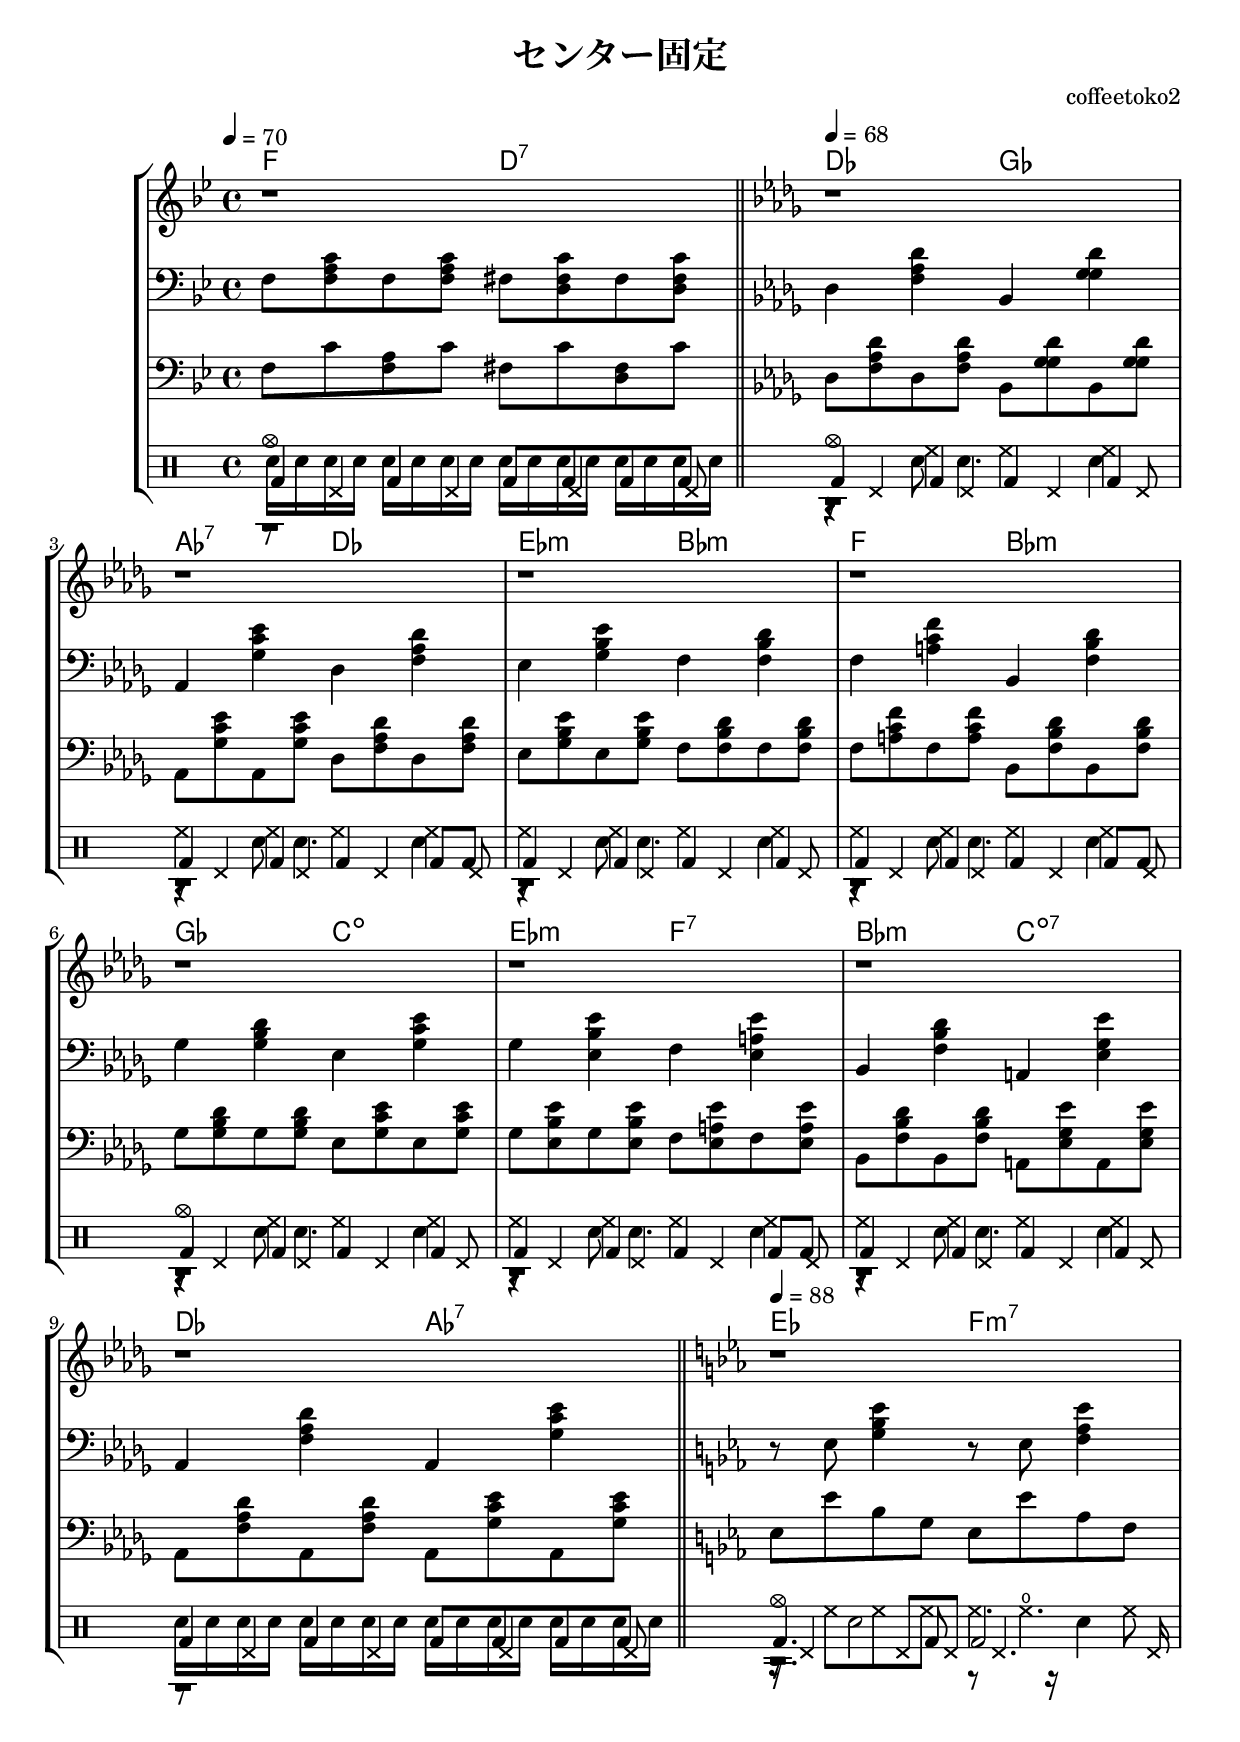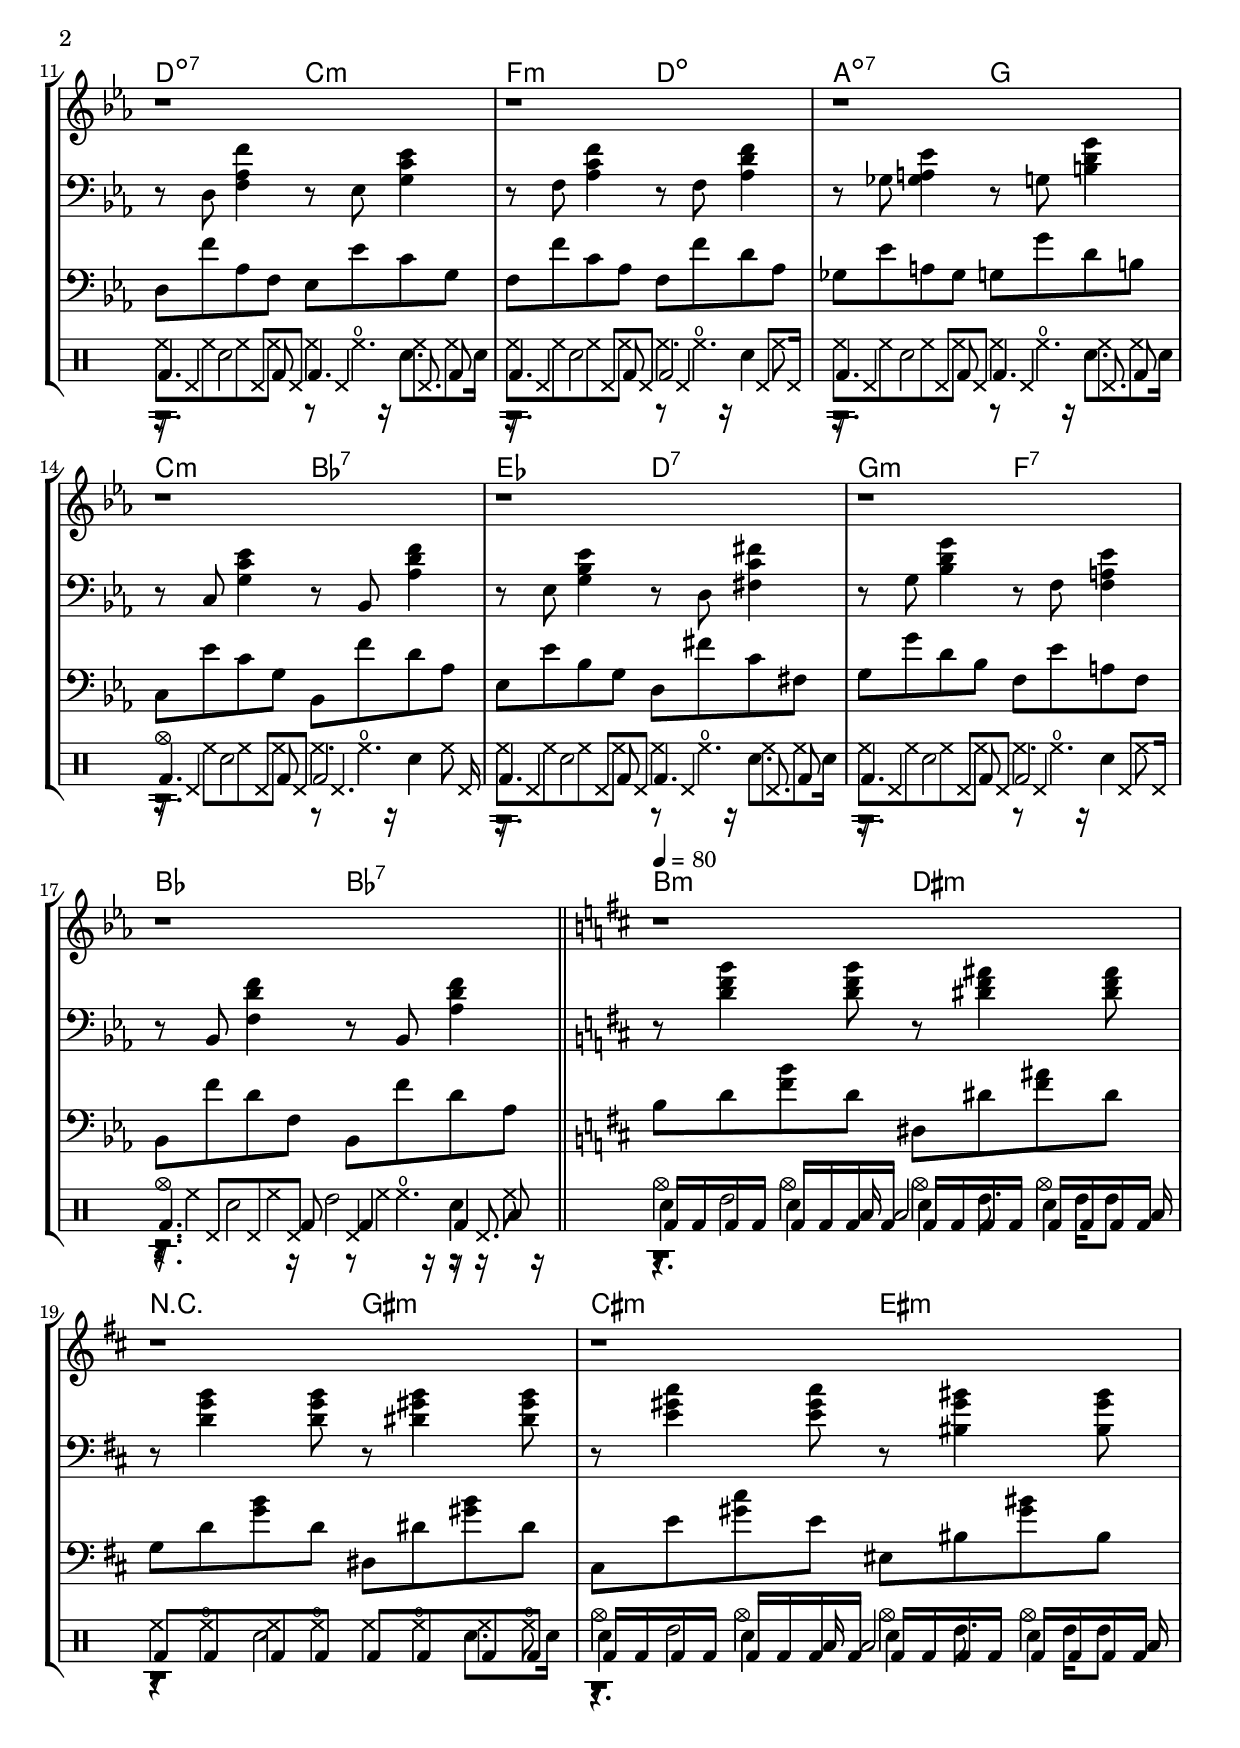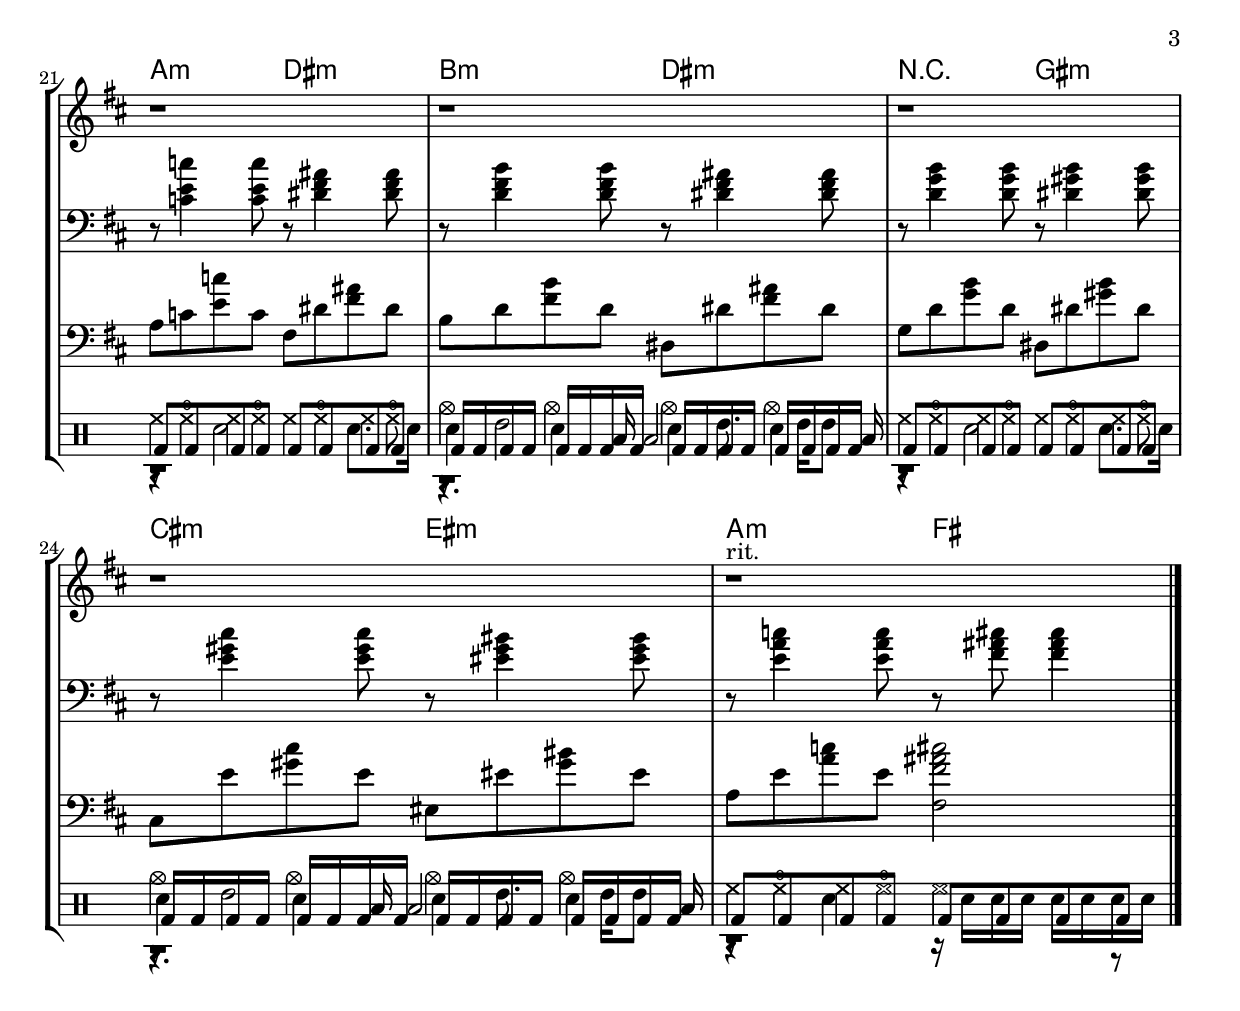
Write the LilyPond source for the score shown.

\version "2.12.1"

\header {
	title = \markup {センター固定}
	composer = \markup \center-column {coffeetoko2}
}

harmony = \chordmode {
	f2 d:7 

	des ges as:7 des es:m bes:m f bes:m ges c:dim es:m f:7 bes:m c:dim7 des as:7 

	es f:min7 d:dim7 c:m f:m d:dim a:dim7 g c:m bes:7 es d:7 g:m f:7 bes bes:7 

	b:m dis:m r gis:m cis:m eis:m a:m dis:m b:m dis:m r gis:m cis:m eis:m a:m fis 
}

melody = {
	\key bes \major
	\tempo 4 = 70
	r1   
	\key des \major
	\tempo 4 = 68
	r1 | r1 | r1 | r1 | r1 | r1 | r1 | r1   
	\key es \major
	\tempo 4 = 88
	r1 | r1 | r1 | r1 | r1 | r1 | r1 | r1   
	\key d \major
	\tempo 4 = 80
	r1 | r1 | r1 | r1 | r1 | r1 | r1 | r1^"rit." \bar "|."
}

words = \lyricmode {
	
	
	
	
}

tempochange = {
	\tempo 4 = 70
	r1 \bar "||"
	\tempo 4 = 68
	r1 | r1 | r1 | r1 | r1 | r1 | r1 | r1 \bar "||"
	\tempo 4 = 88
	r1 | r1 | r1 | r1 | r1 | r1 | r1 | r1 \bar "||"
	\tempo 4 = 80
	r1 | r1 | r1 | r1 | r1 | r1 | r1 | \tempo 4 = 60 r2 \tempo 4 = 53 r2 \bar "|."
}

mainacc = {
	\clef bass
	\set Staff.midiInstrument = #"Bagpipe"
	\key bes \major
	\tempo 4 = 70
	f8 <f a c'> f <f a c'>
	fis8 <d fis c'> fis <d fis c'>
	\bar "||"

	\set Staff.midiInstrument = #"Agogo"
	\key des \major
	\tempo 4 = 68
	des4 <f as des'>4
	bes,4 <ges ges des'>4
	as,4 <ges c' es'>4
	des4 <f as des'>4
	es4 <ges bes es'>4
	f4 <f bes des'>4
	f4 <a c' f'>4
	bes,4 <f bes des'>4
	ges4 <ges bes des'>4
	es4 <ges c' es'>4
	ges4 <es bes es'>4
	f4 <es a es'>4
	bes,4 <f bes des'>4
	a,4 <es ges es'>4
	as,4 <f as des'>4
	as,4 <ges c' es'>4
	\bar "||"

	\set Staff.midiInstrument = #"Agogo"
	\key es \major
	\tempo 4 = 88
	r8 es <g bes es'>4
	r8 es <f as es'>4
	r8 d <f as f'>4
	r8 es <g c' es'>4
	r8 f <as c' f'>4
	r8 f <as d' f'>4
	r8 ges <ges a es'>4
	r8 g <b d' g'>4
	r8 c <g c' es'>4
	r8 bes, <as d' f'>4
	r8 es <g bes es'>4
	r8 d <fis c' fis'>4
	r8 g <bes d' g'>4
	r8 f <f a es'>4
	r8 bes, <f d' f'>4
	r8 bes, <as d' f'>4
	\bar "||"

	\set Staff.midiInstrument = #"Shanai"
	\key d \major
	\tempo 4 = 80
	r8 <d' fis' b'>4 <d' fis' b'>8
	r8 <dis' fis' ais'>4 <dis' fis' ais'>8
	r8 <d' g' b'>4 <d' g' b'>8
	r8 <dis' gis' b'>4 <dis' gis' b'>8
	r8 <e' gis' cis''>4 <e' gis' cis''>8
	r8 <bis gis' bis'>4 <bis gis' bis'>8
	r8 <c' e' c''>4 <c' e' c''>8
	r8 <dis' fis' ais'>4 <dis' fis' ais'>8
	r8 <d' fis' b'>4 <d' fis' b'>8
	r8 <dis' fis' ais'>4 <dis' fis' ais'>8
	r8 <d' g' b'>4 <d' g' b'>8
	r8 <dis' gis' b'>4 <dis' gis' b'>8
	r8 <e' gis' cis''>4 <e' gis' cis''>8
	r8 <eis' gis' bis'>4 <eis' gis' bis'>8
	r8 <e' a' c''>4 <e' a' c''>8
	r8 <fis' ais' cis''>8 <fis' ais' cis''>4
	\bar "|."
}

subacc = {
	\clef bass
	\set Staff.midiInstrument = #"Shanai"
	\key bes \major
	\tempo 4 = 70
	f8 c' <f a> c'
	fis8 c' <d fis> c'
	\bar "||"

	\set Staff.midiInstrument = #"Tinkle Bell"
	\key des \major
	\tempo 4 = 68
	des8 <f as des'> des <f as des'>
	bes,8 <ges ges des'> bes, <ges ges des'>
	as,8 <ges c' es'> as, <ges c' es'>
	des8 <f as des'> des <f as des'>
	es8 <ges bes es'> es <ges bes es'>
	f8 <f bes des'> f <f bes des'>
	f8 <a c' f'> f <a c' f'>
	bes,8 <f bes des'> bes, <f bes des'>
	ges8 <ges bes des'> ges <ges bes des'>
	es8 <ges c' es'> es <ges c' es'>
	ges8 <es bes es'> ges <es bes es'>
	f8 <es a es'> f <es a es'>
	bes,8 <f bes des'> bes, <f bes des'>
	a,8 <es ges es'> a, <es ges es'>
	as,8 <f as des'> as, <f as des'>
	as,8 <ges c' es'> as, <ges c' es'>
	\bar "||"

	\set Staff.midiInstrument = #"Tinkle Bell"
	\key es \major
	\tempo 4 = 88
	es8 es' bes g
	es8 es' as f
	d8 f' as f
	es8 es' c' g
	f8 f' c' as
	f8 f' d' as
	ges8 es' a ges
	g8 g' d' b
	c8 es' c' g
	bes,8 f' d' as
	es8 es' bes g
	d8 fis' c' fis
	g8 g' d' bes
	f8 es' a f
	bes,8 f' d' f
	bes,8 f' d' as
	\bar "||"

	\set Staff.midiInstrument = #"Fiddle"
	\key d \major
	\tempo 4 = 80
	b8 d' <fis' b'> d'
	dis8 dis' <fis' ais'> dis'
	g8 d' <g' b'> d'
	dis8 dis' <gis' b'> dis'
	cis8 e' <gis' cis''> e'
	eis8 bis <gis' bis'> bis
	a8 c' <e' c''> c'
	fis8 dis' <fis' ais'> dis'
	b8 d' <fis' b'> d'
	dis8 dis' <fis' ais'> dis'
	g8 d' <g' b'> d'
	dis8 dis' <gis' b'> dis'
	cis8 e' <gis' cis''> e'
	eis8 eis' <gis' bis'> eis'
	a8 e' <a' c''> e'
	<fis fis' ais' cis''>2
	\bar "|."
}

percA = {
	\drummode {
	r1  \bar "||"
	r4 hh4 hh4 hh4  |hh4 hh4 hh4 hh4  |hh4 hh4 hh4 hh4  |hh4 hh4 hh4 hh4  |r4 hh4 hh4 hh4  |hh4 hh4 hh4 hh4  |hh4 hh4 hh4 hh4  |r1  \bar "||"
	r2 r8 hho4.  |r2 r8 hho4.  |r2 r8 hho4.  |r2 r8 hho4.  |r2 r8 hho4.  |r2 r8 hho4.  |r2 r8 hho4.  |r2 r8 hho4.  \bar "||"
	r1  |hh4 hh4 hh4 hh4  |r1  |hh4 hh4 hh4 hh4  |r1  |hh4 hh4 hh4 hh4  |r1  |hh4 hh4 hh2  \bar "|."
	}
}

percB = {
	\drummode {
	sn16 sn16 sn16 sn16 sn16 sn16 sn16 sn16 sn16 sn16 sn16 sn16 sn16 sn16 sn16 sn16  \bar "||"
	r4 sn8 sn4. sn4  |r4 sn8 sn4. sn4  |r4 sn8 sn4. sn4  |r4 sn8 sn4. sn4  |r4 sn8 sn4. sn4  |r4 sn8 sn4. sn4  |r4 sn8 sn4. sn4  |sn16 sn16 sn16 sn16 sn16 sn16 sn16 sn16 sn16 sn16 sn16 sn16 sn16 sn16 sn16 sn16  \bar "||"
	r8 hh8 hh8 hh8 hh4. hh8  |hh8 hh8 hh8 hh8 hh4 hh8 hh8  |hh8 hh8 hh8 hh8 hh4. hh8  |hh8 hh8 hh8 hh8 hh4 hh8 hh8  |r8 hh8 hh8 hh8 hh4. hh8  |hh8 hh8 hh8 hh8 hh4 hh8 hh8  |hh8 hh8 hh8 hh8 hh4. hh8  |r16 hh4 hh4 hh4 r16 hh8  \bar "||"
	sn4 sn4 sn4 sn4  |r4 sn2 sn8. sn16  |sn4 sn4 sn4 sn4  |r4 sn2 sn8. sn16  |sn4 sn4 sn4 sn4  |r4 sn2 sn8. sn16  |sn4 sn4 sn4 sn4  |r4 sn4 r16 sn16 sn16 sn16 sn16 sn16 sn16 sn16  \bar "|."
	}
}

percC = {
	\drummode {
	bd4 bd4 bd8 bd8 bd8 bd8  \bar "||"
	bd4 bd4 bd4 bd4  |bd4 bd4 bd4 bd8 bd8  |bd4 bd4 bd4 bd4  |bd4 bd4 bd4 bd8 bd8  |bd4 bd4 bd4 bd4  |bd4 bd4 bd4 bd8 bd8  |bd4 bd4 bd4 bd4  |bd4 bd4 bd8 bd8 bd8 bd8  \bar "||"
	r16 hhp4 hhp8 hhp8 hhp4. hhp16  |r16 hhp4 hhp8 hhp8 hhp4 hhp8.  |r16 hhp4 hhp8 hhp8 hhp4 hhp8 hhp16  |r16 hhp4 hhp8 hhp8 hhp4 hhp8.  |r16 hhp4 hhp8 hhp8 hhp4. hhp16  |r16 hhp4 hhp8 hhp8 hhp4 hhp8.  |r16 hhp4 hhp8 hhp8 hhp4 hhp8 hhp16  |r8 hhp8 hhp8 hhp8 hhp4 r16 hhp8.  \bar "||"
	bd16 bd16 bd16 bd16 bd16 bd16 bd16 bd16 bd16 bd16 bd16 bd16 bd16 bd16 bd16 bd16  |bd8 bd8 bd8 bd8 bd8 bd8 bd8 bd8  |bd16 bd16 bd16 bd16 bd16 bd16 bd16 bd16 bd16 bd16 bd16 bd16 bd16 bd16 bd16 bd16  |bd8 bd8 bd8 bd8 bd8 bd8 bd8 bd8  |bd16 bd16 bd16 bd16 bd16 bd16 bd16 bd16 bd16 bd16 bd16 bd16 bd16 bd16 bd16 bd16  |bd8 bd8 bd8 bd8 bd8 bd8 bd8 bd8  |bd16 bd16 bd16 bd16 bd16 bd16 bd16 bd16 bd16 bd16 bd16 bd16 bd16 bd16 bd16 bd16  |bd8 bd8 bd8 bd8 bd8 bd8 bd8 bd8  \bar "|."
	}
}

percD = {
	\drummode {
	r8 hhp4 hhp4 hhp4 hhp8  \bar "||"
	r8 hhp4 hhp4 hhp4 hhp8  |r8 hhp4 hhp4 hhp4 hhp8  |r8 hhp4 hhp4 hhp4 hhp8  |r8 hhp4 hhp4 hhp4 hhp8  |r8 hhp4 hhp4 hhp4 hhp8  |r8 hhp4 hhp4 hhp4 hhp8  |r8 hhp4 hhp4 hhp4 hhp8  |r8 hhp4 hhp4 hhp4 hhp8  \bar "||"
	r8. sn2 r16 sn4  |r8. sn2 r16 sn8. sn16  |r8. sn2 r16 sn4  |r8. sn2 r16 sn8. sn16  |r8. sn2 r16 sn4  |r8. sn2 r16 sn8. sn16  |r8. sn2 r16 sn4  |r8. sn2 r16 sn4  \bar "||"
	r1  |r8 hho4 hho4 hho4 hho8  |r1  |r8 hho4 hho4 hho4 hho8  |r1  |r8 hho4 hho4 hho4 hho8  |r1  |r8 hho4 hho2 r8  \bar "|."
	}
}

percE = {
	\drummode {
	cymc1  \bar "||"
	cymc1  |r1 |r1 |r1 |cymc1  |r1 |r1 |r1 \bar "||"
	bd4. bd8 bd2  |bd4. bd8 bd4. bd8  |bd4. bd8 bd2  |bd4. bd8 bd4. bd8  |bd4. bd8 bd2  |bd4. bd8 bd4. bd8  |bd4. bd8 bd2  |bd4. bd8 bd4 bd4  \bar "||"
	cymc4 cymc4 cymc4 cymc4  |r1 |cymc4 cymc4 cymc4 cymc4  |r1 |cymc4 cymc4 cymc4 cymc4  |r1 |cymc4 cymc4 cymc4 cymc4  |r1 \bar "|."
	}
}

percF = {
	\drummode {
	r1 \bar "||"
	r1 | r1 | r1 | r1 | r1 | r1 | r1 | r1 \bar "||"
	cymc1  |r1 |r1 |r1 |cymc1  |r1 |r1 |cymc1  \bar "||"
	r8 tommh2 tommh8. tommh16 tommh8  |r1 |r8 tommh2 tommh8. tommh16 tommh8  |r1 |r8 tommh2 tommh8. tommh16 tommh8  |r1 |r8 tommh2 tommh8. tommh16 tommh8  |r1 \bar "|."
	}
}

percG = {
	\drummode {
	r1 \bar "||"
	r1 | r1 | r1 | r1 | r1 | r1 | r1 | r1 \bar "||"
	r1 |r1 |r1 |r1 |r1 |r1 |r1 |r4. r16 tommh2 r16  \bar "||"
	r4. toml16 toml2 toml16  |r1 |r4. toml16 toml2 toml16  |r1 |r4. toml16 toml2 toml16  |r1 |r4. toml16 toml2 toml16  |r1 \bar "|."
	}
}

percH = {
	\drummode {
	r1 \bar "||"
	r1 | r1 | r1 | r1 | r1 | r1 | r1 | r1 \bar "||"
	r1 |r1 |r1 |r1 |r1 |r1 |r1 |r2. r8 toml8  \bar "||"
	r1 | r1 | r1 | r1 | r1 | r1 | r1 | r1 \bar "|."
	}
}

\score {
	<<
		\new StaffGroup <<
			\new ChordNames {\harmony}
			\new Voice = "melody" {\melody}
			\new Lyrics \lyricsto "melody" \words
			\new Staff = "mainacc" {\mainacc}
			\new Staff = "subacc" {\subacc}
			\new DrumStaff <<
				\new DrumVoice {\percA}
				\new DrumVoice {\percB}
				\new DrumVoice {\percC}
				\new DrumVoice {\percD}
				\new DrumVoice {\percE}
				\new DrumVoice {\percF}
				\new DrumVoice {\percG}
				\new DrumVoice {\percH}
			>>
		>>
	>>
	\layout { }
}
